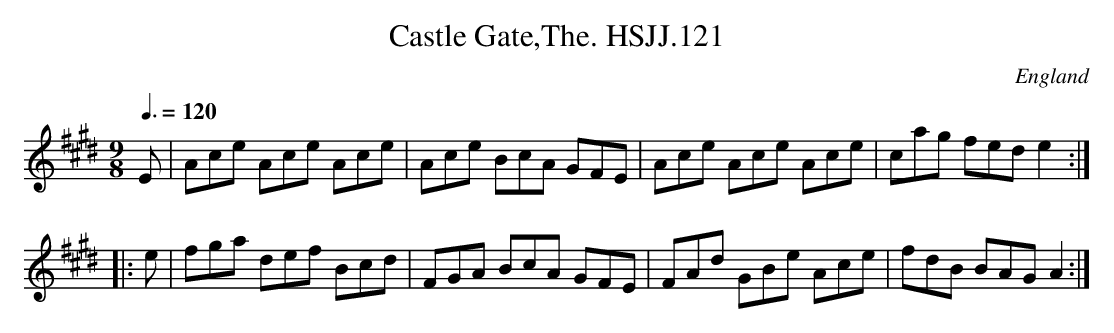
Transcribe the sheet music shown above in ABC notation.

X:1
T:Castle Gate,The. HSJJ.121
L:1/8
M:9/8
O:England
Q:3/8=120
K:E
E|Ace Ace Ace|Ace BcA GFE|Ace Ace Ace|cag fede2:|!
|:e|fga def Bcd|FGA BcA GFE|FAd GBe Ace|fdB BAG A2:|
